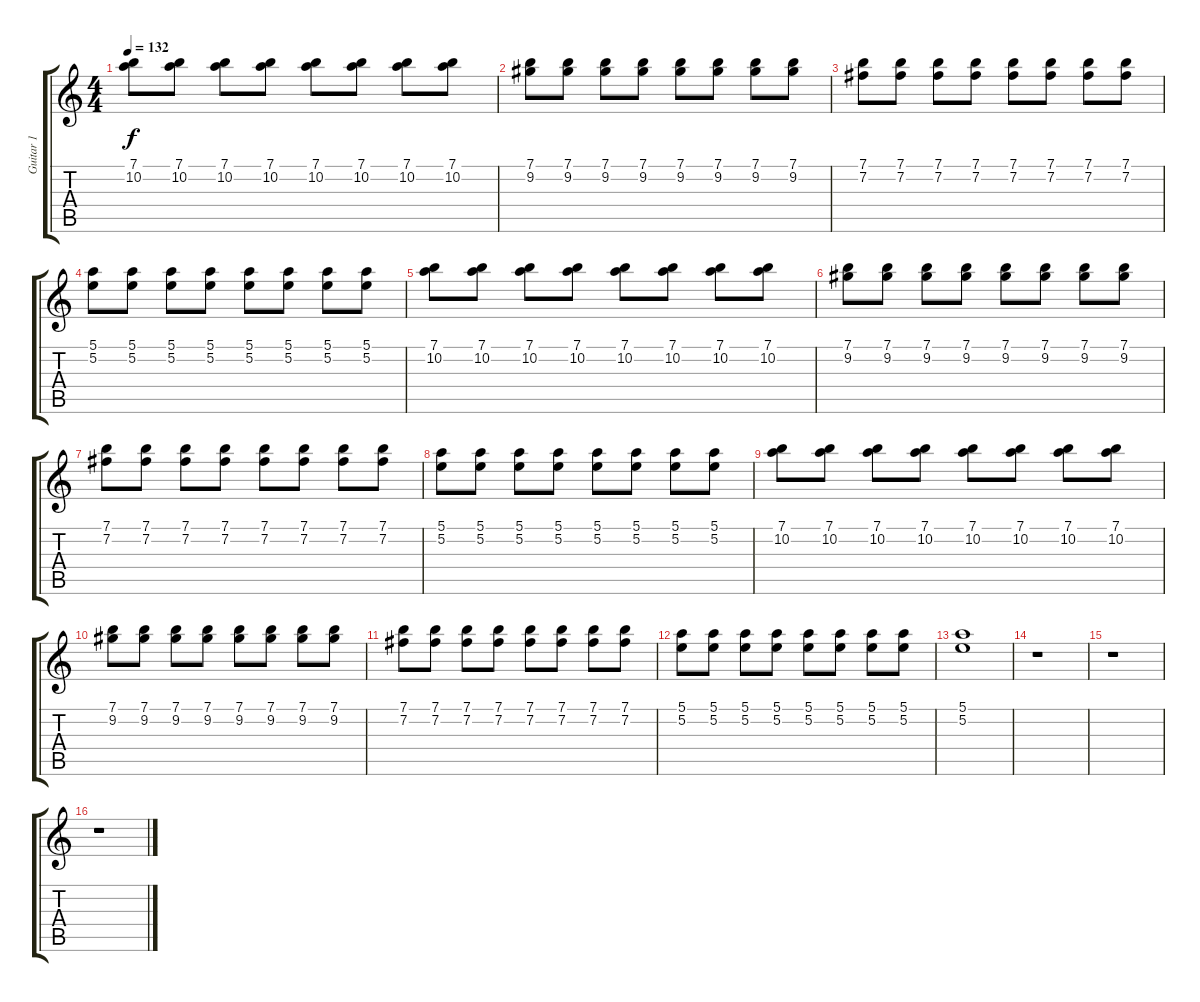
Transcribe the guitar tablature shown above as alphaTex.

\track ("Guitar 1" "Guitar 1") {instrument electricguitarclean}
\staff {score tabs}
\tuning (E4 B3 G3 D3 A2 E2) {hide}
\ts (4 4)
\tempo 132
\clef g2
\ks c
(7.1 10.2).8{dy f instrument electricguitarclean} (7.1 10.2).8 (7.1 10.2).8 (7.1 10.2).8 (7.1 10.2).8 (7.1 10.2).8 (7.1 10.2).8 (7.1 10.2).8 |
(7.1 9.2).8 (7.1 9.2).8 (7.1 9.2).8 (7.1 9.2).8 (7.1 9.2).8 (7.1 9.2).8 (7.1 9.2).8 (7.1 9.2).8 |
(7.1 7.2).8 (7.1 7.2).8 (7.1 7.2).8 (7.1 7.2).8 (7.1 7.2).8 (7.1 7.2).8 (7.1 7.2).8 (7.1 7.2).8 |
(5.1 5.2).8 (5.1 5.2).8 (5.1 5.2).8 (5.1 5.2).8 (5.1 5.2).8 (5.1 5.2).8 (5.1 5.2).8 (5.1 5.2).8 |
(7.1 10.2).8 (7.1 10.2).8 (7.1 10.2).8 (7.1 10.2).8 (7.1 10.2).8 (7.1 10.2).8 (7.1 10.2).8 (7.1 10.2).8 |
(7.1 9.2).8 (7.1 9.2).8 (7.1 9.2).8 (7.1 9.2).8 (7.1 9.2).8 (7.1 9.2).8 (7.1 9.2).8 (7.1 9.2).8 |
(7.1 7.2).8 (7.1 7.2).8 (7.1 7.2).8 (7.1 7.2).8 (7.1 7.2).8 (7.1 7.2).8 (7.1 7.2).8 (7.1 7.2).8 |
(5.1 5.2).8 (5.1 5.2).8 (5.1 5.2).8 (5.1 5.2).8 (5.1 5.2).8 (5.1 5.2).8 (5.1 5.2).8 (5.1 5.2).8 |
(7.1 10.2).8 (7.1 10.2).8 (7.1 10.2).8 (7.1 10.2).8 (7.1 10.2).8 (7.1 10.2).8 (7.1 10.2).8 (7.1 10.2).8 |
(7.1 9.2).8 (7.1 9.2).8 (7.1 9.2).8 (7.1 9.2).8 (7.1 9.2).8 (7.1 9.2).8 (7.1 9.2).8 (7.1 9.2).8 |
(7.1 7.2).8 (7.1 7.2).8 (7.1 7.2).8 (7.1 7.2).8 (7.1 7.2).8 (7.1 7.2).8 (7.1 7.2).8 (7.1 7.2).8 |
(5.1 5.2).8 (5.1 5.2).8 (5.1 5.2).8 (5.1 5.2).8 (5.1 5.2).8 (5.1 5.2).8 (5.1 5.2).8 (5.1 5.2).8 |
(5.1 5.2).1 |
r.1 |
r.1 |
r.1
